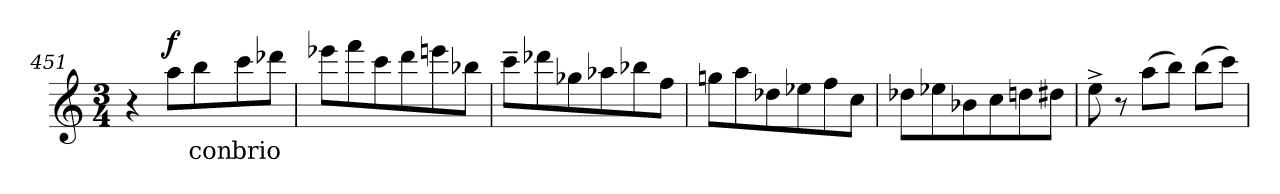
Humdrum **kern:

**kern	**text	**dynam
*part1	*part1	*part1
*staff1	*staff1	*staff1
*clefG2	*	*
*k[]	*	*
*M3/4	*	*
=451	=451	=451
4r	.	.
!	!	!LO:DY:b
8aa\L	.	f
8bb\	con	.
8ccc\	brio	.
8ddd-X\J	.	.
=452	=452	=452
8eee-X\L	.	.
8fff\	.	.
8ccc\	.	.
8ddd\	.	.
8eeen\	.	.
8bb-X\J	.	.
=453	=453	=453
8ccc~\L	.	.
8ddd-X\	.	.
8gg-X\	.	.
8aa-X\	.	.
8bb-X\	.	.
8ff\J	.	.
=454	=454	=454
8ggn\L	.	.
8aa\	.	.
8dd-X\	.	.
8ee-X\	.	.
8ff\	.	.
8cc\J	.	.
=455	=455	=455
8dd-X\L	.	.
8ee-X\	.	.
8b-X\	.	.
8cc\	.	.
8ddn\	.	.
8dd#X\J	.	.
=456	=456	=456
8ee^\	.	.
8r	.	.
(>8aa\L	.	.
8bb\J)	.	.
(>8bb\L	.	.
8ccc\J)	.	.
=	=	=
*-	*-	*-
